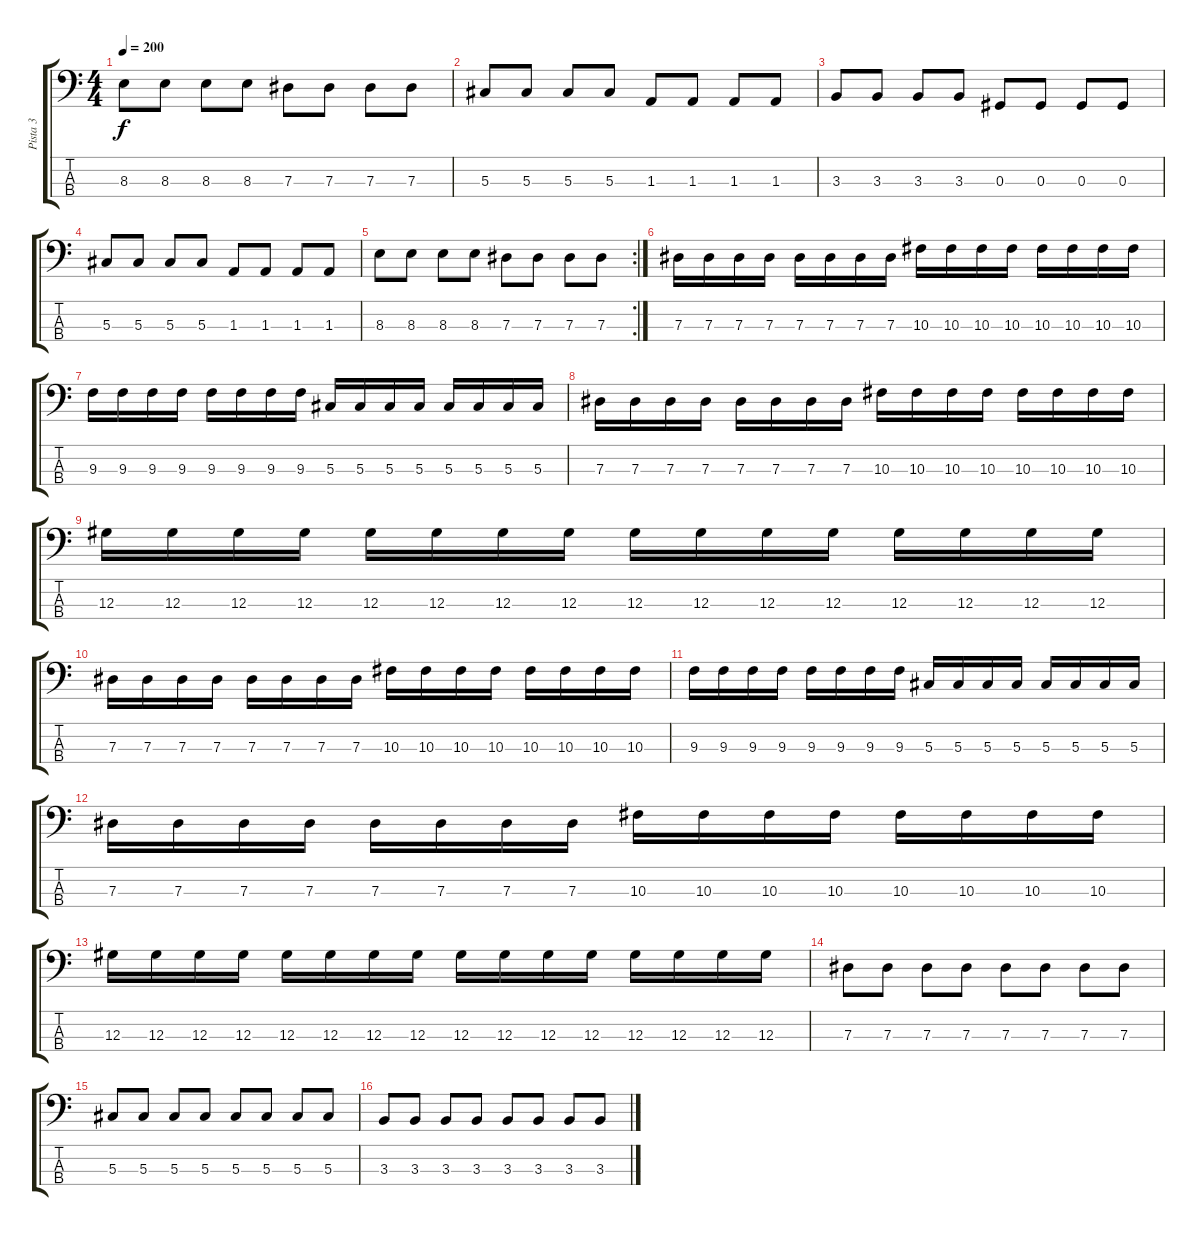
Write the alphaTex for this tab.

\track ("Pista 3" "Pista 3") {instrument electricbassfinger}
\staff {score tabs}
\tuning (Gb2 Db2 Ab1 Eb1) {hide}
\ts (4 4)
\tempo 200
\clef f4
\ks c
8.3.8{dy f} 8.3.8 8.3.8 8.3.8 7.3.8 7.3.8 7.3.8 7.3.8 |
5.3.8 5.3.8 5.3.8 5.3.8 1.3.8 1.3.8 1.3.8 1.3.8 |
3.3.8 3.3.8 3.3.8 3.3.8 0.3.8 0.3.8 0.3.8 0.3.8 |
5.3.8 5.3.8 5.3.8 5.3.8 1.3.8 1.3.8 1.3.8 1.3.8 |
\rc 2
8.3.8 8.3.8 8.3.8 8.3.8 7.3.8 7.3.8 7.3.8 7.3.8 |
7.3.16 7.3.16 7.3.16 7.3.16 7.3.16 7.3.16 7.3.16 7.3.16 10.3.16 10.3.16 10.3.16 10.3.16 10.3.16 10.3.16 10.3.16 10.3.16 |
9.3.16 9.3.16 9.3.16 9.3.16 9.3.16 9.3.16 9.3.16 9.3.16 5.3.16 5.3.16 5.3.16 5.3.16 5.3.16 5.3.16 5.3.16 5.3.16 |
7.3.16 7.3.16 7.3.16 7.3.16 7.3.16 7.3.16 7.3.16 7.3.16 10.3.16 10.3.16 10.3.16 10.3.16 10.3.16 10.3.16 10.3.16 10.3.16 |
12.3.16 12.3.16 12.3.16 12.3.16 12.3.16 12.3.16 12.3.16 12.3.16 12.3.16 12.3.16 12.3.16 12.3.16 12.3.16 12.3.16 12.3.16 12.3.16 |
7.3.16 7.3.16 7.3.16 7.3.16 7.3.16 7.3.16 7.3.16 7.3.16 10.3.16 10.3.16 10.3.16 10.3.16 10.3.16 10.3.16 10.3.16 10.3.16 |
9.3.16 9.3.16 9.3.16 9.3.16 9.3.16 9.3.16 9.3.16 9.3.16 5.3.16 5.3.16 5.3.16 5.3.16 5.3.16 5.3.16 5.3.16 5.3.16 |
7.3.16 7.3.16 7.3.16 7.3.16 7.3.16 7.3.16 7.3.16 7.3.16 10.3.16 10.3.16 10.3.16 10.3.16 10.3.16 10.3.16 10.3.16 10.3.16 |
12.3.16 12.3.16 12.3.16 12.3.16 12.3.16 12.3.16 12.3.16 12.3.16 12.3.16 12.3.16 12.3.16 12.3.16 12.3.16 12.3.16 12.3.16 12.3.16 |
7.3.8 7.3.8 7.3.8 7.3.8 7.3.8 7.3.8 7.3.8 7.3.8 |
5.3.8 5.3.8 5.3.8 5.3.8 5.3.8 5.3.8 5.3.8 5.3.8 |
3.3.8 3.3.8 3.3.8 3.3.8 3.3.8 3.3.8 3.3.8 3.3.8
